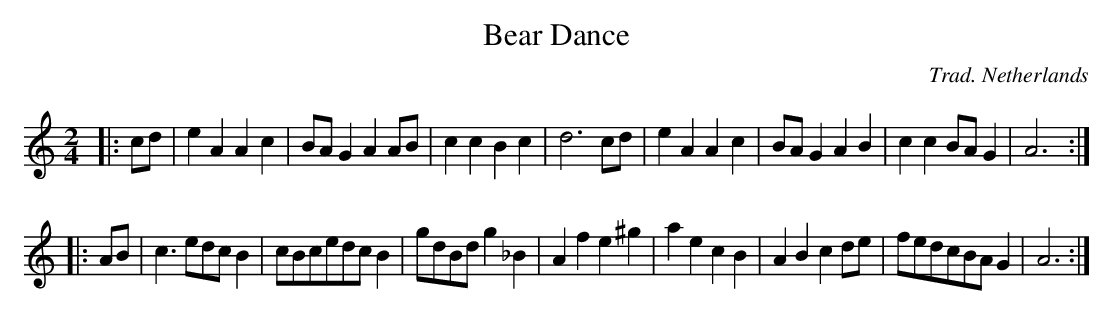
X:1
T:Bear Dance
M:2/4
L:1/4
C:Trad. Netherlands
K:Am
|: c/2d/2 |\
eAAc | B/2A/2GAA/2B/2 | ccBc | d3c/2d/2 |\
eAAc | B/2A/2GAB | ccB/2A/2G | A3 :|
|: A/2B/2 |\
c>ed/2c/2B | c/2B/2c/2e/2d/2c/2B | g/2d/2B/2d/2g_B | Afe^g |\
aecB | ABcd/2e/2 | f/2e/2d/2c/2B/2A/2G | A3 :|
